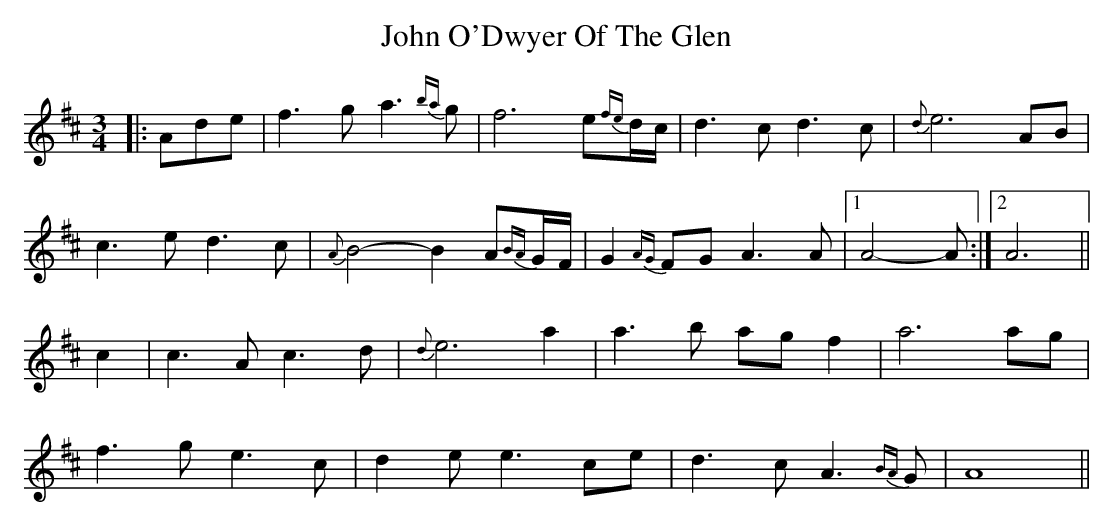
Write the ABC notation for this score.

X:1
T: John O'Dwyer Of The Glen
M: 3/4
L: 1/8
K: Dmaj
|:Ade|f3g a3{ba}g|f6 e{fe}d/c/|d3c d3c|{d}e6 AB|
c3e d3c|{A}B4- B2 A{BA}G/F/|G2{AG}FG A3A|1 A4- A:|2 A6||
c2|c3A c3d|{d}e6 a2|a3b agf2|a6 ag|
f3g e3c|d2 ee3 ce|d3c A3{BA}G|A8||
